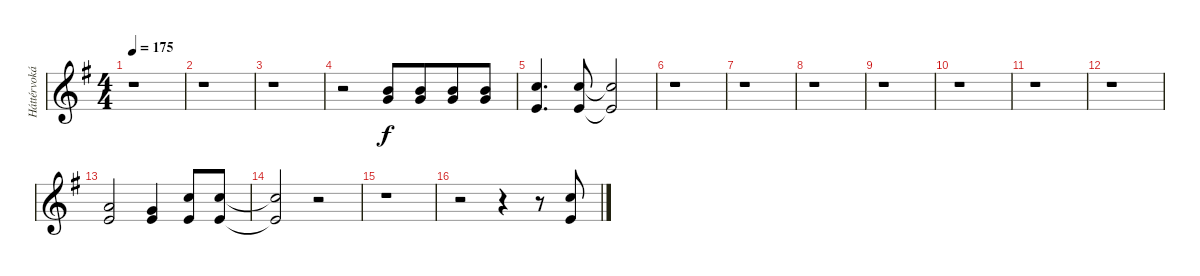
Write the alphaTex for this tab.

\track ("Háttérvokál" "Háttérvoká") {instrument choiraahs}
\staff {score}
\tuning (E4 B3 G3 D3 A2 E2) {hide}
\ts (4 4)
\tempo 175
\clef g2
\ks g
r.1{dy f} |
r.1 |
r.1 |
r.2 (7.1 8.2).8 (7.1 8.2).8{beam merge} (7.1 8.2).8 (7.1 8.2).8 |
(8.1 5.2).4{d} (8.1 5.2).8 (8.1{t} 5.2{t}).2 |
r.1 |
r.1 |
r.1 |
r.1 |
r.1 |
r.1 |
r.1 |
(5.1 5.2).2 (3.1 5.2).4 (8.1 5.2).8 (8.1 5.2).8 |
(8.1{t} 5.2{t}).2 r.2 |
r.1 |
r.2 r.4 r.8 (8.1 5.2).8
